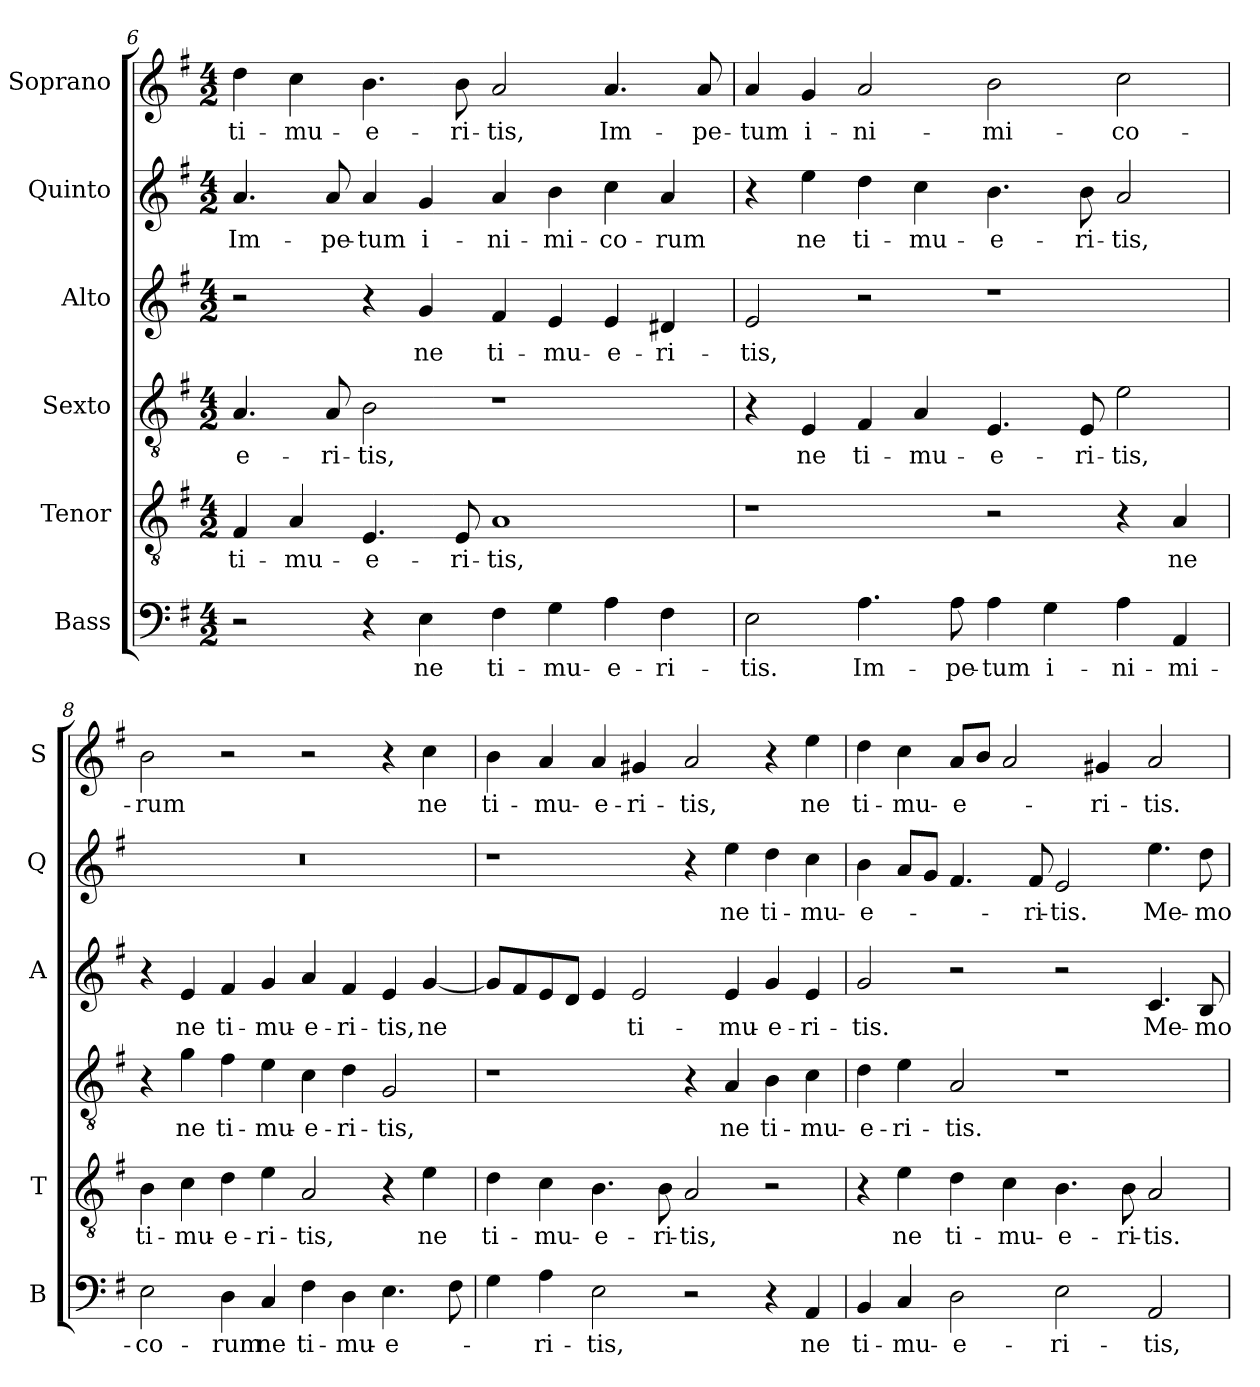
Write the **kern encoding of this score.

**kern	**text	**kern	**text	**kern	**text	**kern	**text	**kern	**text	**kern	**text
*part6	*part6	*part5	*part5	*part4	*part4	*part3	*part3	*part2	*part2	*part1	*part1
*staff6	*staff6	*staff5	*staff5	*staff4	*staff4	*staff3	*staff3	*staff2	*staff2	*staff1	*staff1
*I"Bass	*	*I"Tenor	*	*I"Sexto	*	*I"Alto	*	*I"Quinto	*	*I"Soprano	*
*I'B	*	*I'T	*	*	*	*I'A	*	*I'Q	*	*I'S	*
*clefF4	*	*clefGv2	*	*clefGv2	*	*clefG2	*	*clefG2	*	*clefG2	*
*k[f#]	*	*k[f#]	*	*k[f#]	*	*k[f#]	*	*k[f#]	*	*k[f#]	*
*G:	*	*G:	*	*G:	*	*G:	*	*G:	*	*G:	*
*M4/2	*	*M4/2	*	*M4/2	*	*M4/2	*	*M4/2	*	*M4/2	*
=6	=6	=6	=6	=6	=6	=6	=6	=6	=6	=6	=6
!	!	!	!LO:LY:b	!	!LO:LY:b	!	!	!	!LO:LY:b	!	!LO:LY:b
2r	.	4F#/	ti-	4.A/	-e-	2r	.	4.a/	Im-	4dd\	ti-
!	!	!	!LO:LY:b	!	!	!	!	!	!	!	!LO:LY:b
.	.	4A/	-mu-	.	.	.	.	.	.	4cc\	-mu-
!	!	!	!	!	!LO:LY:b	!	!	!	!LO:LY:b	!	!
.	.	.	.	8A/	-ri-	.	.	8a/	-pe-	.	.
!	!	!	!LO:LY:b	!	!LO:LY:b	!	!	!	!LO:LY:b	!	!LO:LY:b
4r	.	4.E/	-e-	2B\	-tis,	4r	.	4a/	-tum	4.b\	-e-
!	!LO:LY:b	!	!	!	!	!	!LO:LY:b	!	!LO:LY:b	!	!
4E\	ne	.	.	.	.	4g/	ne	4g/	i-	.	.
!	!	!	!LO:LY:b	!	!	!	!	!	!	!	!LO:LY:b
.	.	8E/	-ri-	.	.	.	.	.	.	8b\	-ri-
!	!LO:LY:b	!	!LO:LY:b	!	!	!	!LO:LY:b	!	!LO:LY:b	!	!LO:LY:b
4F#\	ti-	1A	-tis,	1r	.	4f#/	ti-	4a/	-ni-	2a/	-tis,
!	!LO:LY:b	!	!	!	!	!	!LO:LY:b	!	!LO:LY:b	!	!
4G\	-mu-	.	.	.	.	4e/	-mu-	4b\	-mi-	.	.
!	!LO:LY:b	!	!	!	!	!	!LO:LY:b	!	!LO:LY:b	!	!LO:LY:b
4A\	-e-	.	.	.	.	4e/	-e-	4cc\	-co-	4.a/	Im-
!	!LO:LY:b	!	!	!	!	!	!LO:LY:b	!	!LO:LY:b	!	!
4F#\	-ri-	.	.	.	.	4d#X/	-ri-	4a/	-rum	.	.
!	!	!	!	!	!	!	!	!	!	!	!LO:LY:b
.	.	.	.	.	.	.	.	.	.	8a/	-pe-
!!LO:PB:g=z
=7	=7	=7	=7	=7	=7	=7	=7	=7	=7	=7	=7
!	!LO:LY:b	!	!	!	!	!	!LO:LY:b	!	!	!	!LO:LY:b
2E\	-tis.	1r	.	4r	.	2e/	-tis,	4r	.	4a/	-tum
!	!	!	!	!	!LO:LY:b	!	!	!	!LO:LY:b	!	!LO:LY:b
.	.	.	.	4E/	ne	.	.	4ee\	ne	4g/	i-
!	!LO:LY:b	!	!	!	!LO:LY:b	!	!	!	!LO:LY:b	!	!LO:LY:b
4.A\	Im-	.	.	4F#/	ti-	2r	.	4dd\	ti-	2a/	-ni-
!	!	!	!	!	!LO:LY:b	!	!	!	!LO:LY:b	!	!
.	.	.	.	4A/	-mu-	.	.	4cc\	-mu-	.	.
!	!LO:LY:b	!	!	!	!	!	!	!	!	!	!
8A\	-pe-	.	.	.	.	.	.	.	.	.	.
!	!LO:LY:b	!	!	!	!LO:LY:b	!	!	!	!LO:LY:b	!	!LO:LY:b
4A\	-tum	2r	.	4.E/	-e-	1r	.	4.b\	-e-	2b\	-mi-
!	!LO:LY:b	!	!	!	!	!	!	!	!	!	!
4G\	i-	.	.	.	.	.	.	.	.	.	.
!	!	!	!	!	!LO:LY:b	!	!	!	!LO:LY:b	!	!
.	.	.	.	8E/	-ri-	.	.	8b\	-ri-	.	.
!	!LO:LY:b	!	!	!	!LO:LY:b	!	!	!	!LO:LY:b	!	!LO:LY:b
4A\	-ni-	4r	.	2e\	-tis,	.	.	2a/	-tis,	2cc\	-co-
!	!LO:LY:b	!	!LO:LY:b	!	!	!	!	!	!	!	!
4AA/	-mi-	4A/	ne	.	.	.	.	.	.	.	.
=8	=8	=8	=8	=8	=8	=8	=8	=8	=8	=8	=8
!	!LO:LY:b	!	!LO:LY:b	!	!	!	!	!	!	!	!LO:LY:b
2E\	-co-	4B\	ti-	4r	.	4r	.	0r	.	2b\	-rum
!	!	!	!LO:LY:b	!	!LO:LY:b	!	!LO:LY:b	!	!	!	!
.	.	4c\	-mu-	4g\	ne	4e/	ne	.	.	.	.
!	!LO:LY:b	!	!LO:LY:b	!	!LO:LY:b	!	!LO:LY:b	!	!	!	!
4D\	-rum	4d\	-e-	4f#\	ti-	4f#/	ti-	.	.	2r	.
!	!LO:LY:b	!	!LO:LY:b	!	!LO:LY:b	!	!LO:LY:b	!	!	!	!
4C/	ne	4e\	-ri-	4e\	-mu-	4g/	-mu-	.	.	.	.
!	!LO:LY:b	!	!LO:LY:b	!	!LO:LY:b	!	!LO:LY:b	!	!	!	!
4F#\	ti-	2A/	-tis,	4c\	-e-	4a/	-e-	.	.	2r	.
!	!LO:LY:b	!	!	!	!LO:LY:b	!	!LO:LY:b	!	!	!	!
4D\	-mu-	.	.	4d\	-ri-	4f#/	-ri-	.	.	.	.
!	!LO:LY:b	!	!	!	!LO:LY:b	!	!LO:LY:b	!	!	!	!
4.E\	-e-	4r	.	2G/	-tis,	4e/	-tis,	.	.	4r	.
!	!	!	!LO:LY:b	!	!	!	!LO:LY:b	!	!	!	!LO:LY:b
.	.	4e\	ne	.	.	[4g/	ne	.	.	4cc\	ne
8F#\	.	.	.	.	.	.	.	.	.	.	.
=9	=9	=9	=9	=9	=9	=9	=9	=9	=9	=9	=9
!	!	!	!LO:LY:b	!	!	!	!	!	!	!	!LO:LY:b
4G\	.	4d\	ti-	1r	.	8g/L]	.	1r	.	4b\	ti-
.	.	.	.	.	.	8f#/	.	.	.	.	.
!	!LO:LY:b	!	!LO:LY:b	!	!	!	!	!	!	!	!LO:LY:b
4A\	-ri-	4c\	-mu-	.	.	8e/	.	.	.	4a/	-mu-
.	.	.	.	.	.	8d/J	.	.	.	.	.
!	!LO:LY:b	!	!LO:LY:b	!	!	!	!	!	!	!	!LO:LY:b
2E\	-tis,	4.B\	-e-	.	.	4e/	.	.	.	4a/	-e-
!	!	!	!	!	!	!	!LO:LY:b	!	!	!	!LO:LY:b
.	.	.	.	.	.	2e/	ti-	.	.	4g#X/	-ri-
!	!	!	!LO:LY:b	!	!	!	!	!	!	!	!
.	.	8B\	-ri-	.	.	.	.	.	.	.	.
!	!	!	!LO:LY:b	!	!	!	!	!	!	!	!LO:LY:b
2r	.	2A/	-tis,	4r	.	.	.	4r	.	2a/	-tis,
!	!	!	!	!	!LO:LY:b	!	!LO:LY:b	!	!LO:LY:b	!	!
.	.	.	.	4A/	ne	4e/	-mu-	4ee\	ne	.	.
!	!	!	!	!	!LO:LY:b	!	!LO:LY:b	!	!LO:LY:b	!	!
4r	.	2r	.	4B\	ti-	4g/	-e-	4dd\	ti-	4r	.
!	!LO:LY:b	!	!	!	!LO:LY:b	!	!LO:LY:b	!	!LO:LY:b	!	!LO:LY:b
4AA/	ne	.	.	4c\	-mu-	4e/	-ri-	4cc\	-mu-	4ee\	ne
!!LO:LB:g=z
=10	=10	=10	=10	=10	=10	=10	=10	=10	=10	=10	=10
!	!LO:LY:b	!	!	!	!LO:LY:b	!	!LO:LY:b	!	!LO:LY:b	!	!LO:LY:b
4BB/	ti-	4r	.	4d\	-e-	2g/	-tis.	4b\	-e-	4dd\	ti-
!	!LO:LY:b	!	!LO:LY:b	!	!LO:LY:b	!	!	!	!	!	!LO:LY:b
4C/	-mu-	4e\	ne	4e\	-ri-	.	.	8a/L	.	4cc\	-mu-
.	.	.	.	.	.	.	.	8g/J	.	.	.
!	!LO:LY:b	!	!LO:LY:b	!	!LO:LY:b	!	!	!	!	!	!LO:LY:b
2D\	-e-	4d\	ti-	2A/	-tis.	2r	.	4.f#/	.	8a/L	-e-
.	.	.	.	.	.	.	.	.	.	8b/J	.
!	!	!	!LO:LY:b	!	!	!	!	!	!	!	!
.	.	4c\	-mu-	.	.	.	.	.	.	2a/	.
!	!	!	!	!	!	!	!	!	!LO:LY:b	!	!
.	.	.	.	.	.	.	.	8f#/	-ri-	.	.
!	!LO:LY:b	!	!LO:LY:b	!	!	!	!	!	!LO:LY:b	!	!
2E\	-ri-	4.B\	-e-	1r	.	2r	.	2e/	-tis.	.	.
!	!	!	!	!	!	!	!	!	!	!	!LO:LY:b
.	.	.	.	.	.	.	.	.	.	4g#X/	-ri-
!	!	!	!LO:LY:b	!	!	!	!	!	!	!	!
.	.	8B\	-ri-	.	.	.	.	.	.	.	.
!	!LO:LY:b	!	!LO:LY:b	!	!	!	!LO:LY:b	!	!LO:LY:b	!	!LO:LY:b
2AA/	-tis,	2A/	-tis.	.	.	4.c/	Me-	4.ee\	Me-	2a/	-tis.
!	!	!	!	!	!	!	!LO:LY:b	!	!LO:LY:b	!	!
.	.	.	.	.	.	8B/	-mo-	8dd\	-mo-	.	.
=	=	=	=	=	=	=	=	=	=	=	=
*-	*-	*-	*-	*-	*-	*-	*-	*-	*-	*-	*-
